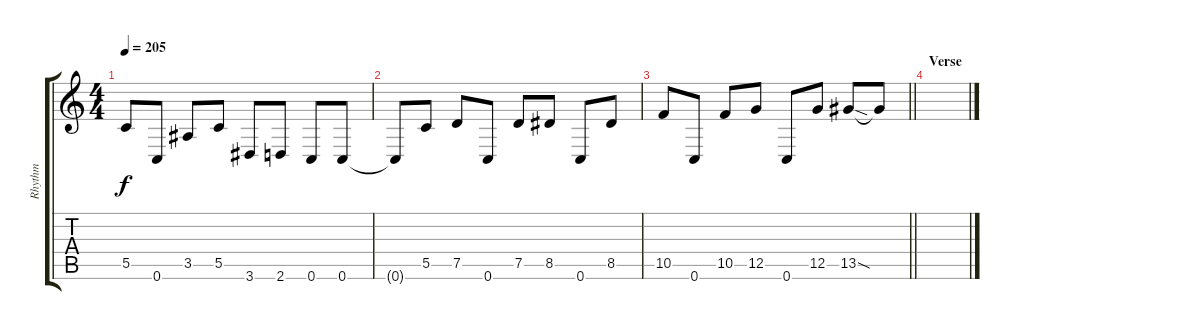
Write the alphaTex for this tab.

\track ("Rhythm" "Rhythm") {instrument overdrivenguitar}
\staff {score tabs}
\tuning (D4 A3 F3 C3 G2 C2) {hide}
\ts (4 4)
\tempo 205
\clef g2
\ks c
5.5.8{dy f} 0.6.8 3.5.8 5.5.8 3.6.8 2.6.8 0.6.8 0.6.8 |
0.6{t}.8 5.5.8 7.5.8 0.6.8 7.5.8 8.5.8 0.6.8 8.5.8 |
\barLineRight lightlight
10.5.8 0.6.8 10.5.8 12.5.8 0.6.8 12.5.8 13.5{sod}.8 13.5{t}.8 |
\section ("" "Verse")
